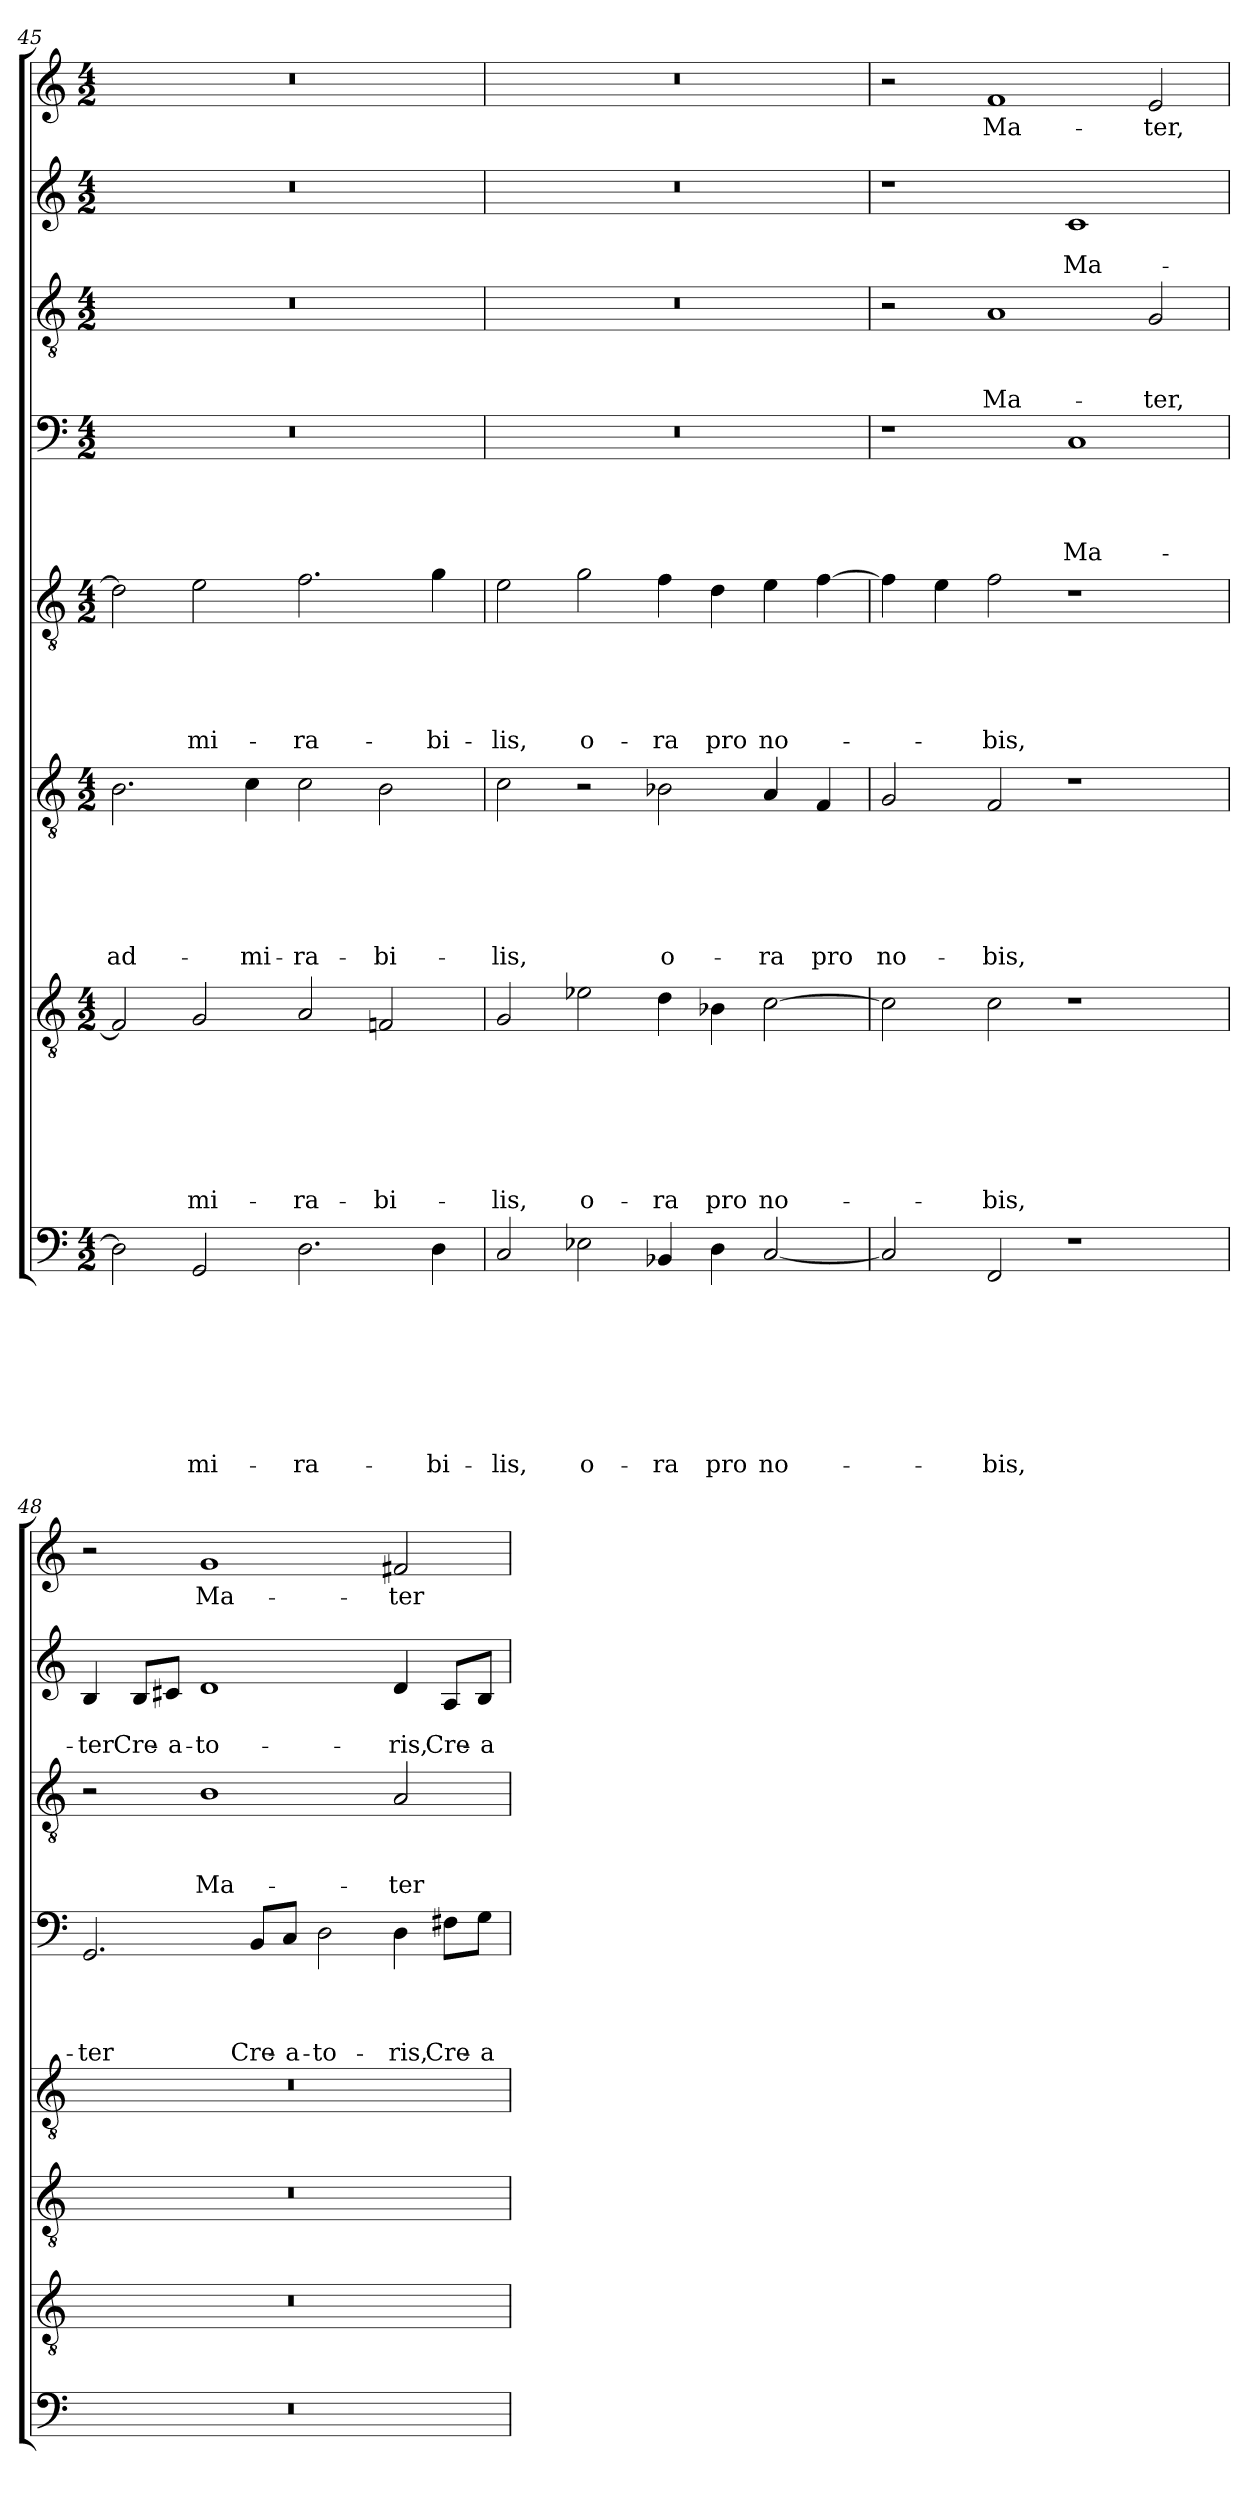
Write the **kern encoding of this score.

**kern	**text	**text	**text	**text	**text	**text	**text	**text	**kern	**text	**text	**text	**text	**text	**text	**text	**kern	**text	**text	**text	**text	**text	**text	**kern	**text	**text	**text	**text	**text	**kern	**text	**text	**text	**text	**kern	**text	**text	**text	**kern	**text	**text	**kern	**text
*part8	*part8	*part8	*part8	*part8	*part8	*part8	*part8	*part8	*part7	*part7	*part7	*part7	*part7	*part7	*part7	*part7	*part6	*part6	*part6	*part6	*part6	*part6	*part6	*part5	*part5	*part5	*part5	*part5	*part5	*part4	*part4	*part4	*part4	*part4	*part3	*part3	*part3	*part3	*part2	*part2	*part2	*part1	*part1
*staff8	*staff8	*staff8	*staff8	*staff8	*staff8	*staff8	*staff8	*staff8	*staff7	*staff7	*staff7	*staff7	*staff7	*staff7	*staff7	*staff7	*staff6	*staff6	*staff6	*staff6	*staff6	*staff6	*staff6	*staff5	*staff5	*staff5	*staff5	*staff5	*staff5	*staff4	*staff4	*staff4	*staff4	*staff4	*staff3	*staff3	*staff3	*staff3	*staff2	*staff2	*staff2	*staff1	*staff1
!!LO:LB:g=z
*clefF4	*	*	*	*	*	*	*	*	*clefGv2	*	*	*	*	*	*	*	*clefGv2	*	*	*	*	*	*	*clefGv2	*	*	*	*	*	*clefF4	*	*	*	*	*clefGv2	*	*	*	*clefG2	*	*	*clefG2	*
*k[]	*	*	*	*	*	*	*	*	*k[]	*	*	*	*	*	*	*	*k[]	*	*	*	*	*	*	*k[]	*	*	*	*	*	*k[]	*	*	*	*	*k[]	*	*	*	*k[]	*	*	*k[]	*
*a:	*	*	*	*	*	*	*	*	*a:	*	*	*	*	*	*	*	*a:	*	*	*	*	*	*	*a:	*	*	*	*	*	*a:	*	*	*	*	*a:	*	*	*	*a:	*	*	*a:	*
*M4/2	*	*	*	*	*	*	*	*	*M4/2	*	*	*	*	*	*	*	*M4/2	*	*	*	*	*	*	*M4/2	*	*	*	*	*	*M4/2	*	*	*	*	*M4/2	*	*	*	*M4/2	*	*	*M4/2	*
=45	=45	=45	=45	=45	=45	=45	=45	=45	=45	=45	=45	=45	=45	=45	=45	=45	=45	=45	=45	=45	=45	=45	=45	=45	=45	=45	=45	=45	=45	=45	=45	=45	=45	=45	=45	=45	=45	=45	=45	=45	=45	=45	=45
!	!	!	!	!	!	!	!	!	!	!	!	!	!	!	!	!	!	!	!	!	!	!	!LO:LY:b	!	!	!	!	!	!	!	!	!	!	!	!	!	!	!	!	!	!	!	!
2D\]	.	.	.	.	.	.	.	.	2F#/]	.	.	.	.	.	.	.	2.B\	.	.	.	.	.	ad-	2d\]	.	.	.	.	.	0r	.	.	.	.	0r	.	.	.	0r	.	.	0r	.
!	!	!	!	!	!	!	!	!LO:LY:b	!	!	!	!	!	!	!	!LO:LY:b	!	!	!	!	!	!	!	!	!	!	!	!	!LO:LY:b	!	!	!	!	!	!	!	!	!	!	!	!	!	!
2GG/	.	.	.	.	.	.	.	-mi-	2G/	.	.	.	.	.	.	-mi-	.	.	.	.	.	.	.	2e\	.	.	.	.	-mi-	.	.	.	.	.	.	.	.	.	.	.	.	.	.
!	!	!	!	!	!	!	!	!	!	!	!	!	!	!	!	!	!	!	!	!	!	!	!LO:LY:b	!	!	!	!	!	!	!	!	!	!	!	!	!	!	!	!	!	!	!	!
.	.	.	.	.	.	.	.	.	.	.	.	.	.	.	.	.	4c\	.	.	.	.	.	-mi-	.	.	.	.	.	.	.	.	.	.	.	.	.	.	.	.	.	.	.	.
!	!	!	!	!	!	!	!	!LO:LY:b	!	!	!	!	!	!	!	!LO:LY:b	!	!	!	!	!	!	!LO:LY:b	!	!	!	!	!	!LO:LY:b	!	!	!	!	!	!	!	!	!	!	!	!	!	!
2.D\	.	.	.	.	.	.	.	-ra-	2A/	.	.	.	.	.	.	-ra-	2c\	.	.	.	.	.	-ra-	2.f\	.	.	.	.	-ra-	.	.	.	.	.	.	.	.	.	.	.	.	.	.
!	!	!	!	!	!	!	!	!	!	!	!	!	!	!	!	!LO:LY:b	!	!	!	!	!	!	!LO:LY:b	!	!	!	!	!	!	!	!	!	!	!	!	!	!	!	!	!	!	!	!
.	.	.	.	.	.	.	.	.	2Fn/	.	.	.	.	.	.	-bi-	2B\	.	.	.	.	.	-bi-	.	.	.	.	.	.	.	.	.	.	.	.	.	.	.	.	.	.	.	.
!	!	!	!	!	!	!	!	!LO:LY:b	!	!	!	!	!	!	!	!	!	!	!	!	!	!	!	!	!	!	!	!	!LO:LY:b	!	!	!	!	!	!	!	!	!	!	!	!	!	!
4D\	.	.	.	.	.	.	.	-bi-	.	.	.	.	.	.	.	.	.	.	.	.	.	.	.	4g\	.	.	.	.	-bi-	.	.	.	.	.	.	.	.	.	.	.	.	.	.
=46	=46	=46	=46	=46	=46	=46	=46	=46	=46	=46	=46	=46	=46	=46	=46	=46	=46	=46	=46	=46	=46	=46	=46	=46	=46	=46	=46	=46	=46	=46	=46	=46	=46	=46	=46	=46	=46	=46	=46	=46	=46	=46	=46
!	!	!	!	!	!	!	!	!LO:LY:b	!	!	!	!	!	!	!	!LO:LY:b	!	!	!	!	!	!	!LO:LY:b	!	!	!	!	!	!LO:LY:b	!	!	!	!	!	!	!	!	!	!	!	!	!	!
2C/	.	.	.	.	.	.	.	-lis,	2G/	.	.	.	.	.	.	-lis,	2c\	.	.	.	.	.	-lis,	2e\	.	.	.	.	-lis,	0r	.	.	.	.	0r	.	.	.	0r	.	.	0r	.
!	!	!	!	!	!	!	!	!LO:LY:b	!	!	!	!	!	!	!	!LO:LY:b	!	!	!	!	!	!	!	!	!	!	!	!	!LO:LY:b	!	!	!	!	!	!	!	!	!	!	!	!	!	!
2E-X\	.	.	.	.	.	.	.	o-	2e-X\	.	.	.	.	.	.	o-	2r	.	.	.	.	.	.	2g\	.	.	.	.	o-	.	.	.	.	.	.	.	.	.	.	.	.	.	.
!	!	!	!	!	!	!	!	!LO:LY:b	!	!	!	!	!	!	!	!LO:LY:b	!	!	!	!	!	!	!LO:LY:b	!	!	!	!	!	!LO:LY:b	!	!	!	!	!	!	!	!	!	!	!	!	!	!
4BB-X/	.	.	.	.	.	.	.	-ra	4d\	.	.	.	.	.	.	-ra	2B-X\	.	.	.	.	.	o-	4f\	.	.	.	.	-ra	.	.	.	.	.	.	.	.	.	.	.	.	.	.
!	!	!	!	!	!	!	!	!LO:LY:b	!	!	!	!	!	!	!	!LO:LY:b	!	!	!	!	!	!	!	!	!	!	!	!	!LO:LY:b	!	!	!	!	!	!	!	!	!	!	!	!	!	!
4D\	.	.	.	.	.	.	.	pro	4B-X\	.	.	.	.	.	.	pro	.	.	.	.	.	.	.	4d\	.	.	.	.	pro	.	.	.	.	.	.	.	.	.	.	.	.	.	.
!	!	!	!	!	!	!	!	!LO:LY:b	!	!	!	!	!	!	!	!LO:LY:b	!	!	!	!	!	!	!LO:LY:b	!	!	!	!	!	!LO:LY:b	!	!	!	!	!	!	!	!	!	!	!	!	!	!
[2C/	.	.	.	.	.	.	.	no-	[2c\	.	.	.	.	.	.	no-	4A/	.	.	.	.	.	-ra	4e\	.	.	.	.	no-	.	.	.	.	.	.	.	.	.	.	.	.	.	.
!	!	!	!	!	!	!	!	!	!	!	!	!	!	!	!	!	!	!	!	!	!	!	!LO:LY:b	!	!	!	!	!	!	!	!	!	!	!	!	!	!	!	!	!	!	!	!
.	.	.	.	.	.	.	.	.	.	.	.	.	.	.	.	.	4F/	.	.	.	.	.	pro	[4f\	.	.	.	.	.	.	.	.	.	.	.	.	.	.	.	.	.	.	.
=47	=47	=47	=47	=47	=47	=47	=47	=47	=47	=47	=47	=47	=47	=47	=47	=47	=47	=47	=47	=47	=47	=47	=47	=47	=47	=47	=47	=47	=47	=47	=47	=47	=47	=47	=47	=47	=47	=47	=47	=47	=47	=47	=47
!	!	!	!	!	!	!	!	!	!	!	!	!	!	!	!	!	!	!	!	!	!	!	!LO:LY:b	!	!	!	!	!	!	!	!	!	!	!	!	!	!	!	!	!	!	!	!
2C/]	.	.	.	.	.	.	.	.	2c\]	.	.	.	.	.	.	.	2G/	.	.	.	.	.	no-	4f\]	.	.	.	.	.	1r	.	.	.	.	2r	.	.	.	1r	.	.	2r	.
.	.	.	.	.	.	.	.	.	.	.	.	.	.	.	.	.	.	.	.	.	.	.	.	4e\	.	.	.	.	.	.	.	.	.	.	.	.	.	.	.	.	.	.	.
!	!	!	!	!	!	!	!	!LO:LY:b	!	!	!	!	!	!	!	!LO:LY:b	!	!	!	!	!	!	!LO:LY:b	!	!	!	!	!	!LO:LY:b	!	!	!	!	!	!	!	!	!LO:LY:b	!	!	!	!	!LO:LY:b
2FF/	.	.	.	.	.	.	.	-bis,	2c\	.	.	.	.	.	.	-bis,	2F/	.	.	.	.	.	-bis,	2f\	.	.	.	.	-bis,	.	.	.	.	.	1A	.	.	Ma-	.	.	.	1f	Ma-
!	!	!	!	!	!	!	!	!	!	!	!	!	!	!	!	!	!	!	!	!	!	!	!	!	!	!	!	!	!	!	!	!	!	!LO:LY:b	!	!	!	!	!	!	!LO:LY:b	!	!
1r	.	.	.	.	.	.	.	.	1r	.	.	.	.	.	.	.	1r	.	.	.	.	.	.	1r	.	.	.	.	.	1C	.	.	.	Ma-	.	.	.	.	1c	.	Ma-	.	.
!	!	!	!	!	!	!	!	!	!	!	!	!	!	!	!	!	!	!	!	!	!	!	!	!	!	!	!	!	!	!	!	!	!	!	!	!	!	!LO:LY:b	!	!	!	!	!LO:LY:b
.	.	.	.	.	.	.	.	.	.	.	.	.	.	.	.	.	.	.	.	.	.	.	.	.	.	.	.	.	.	.	.	.	.	.	2G/	.	.	-ter,	.	.	.	2e/	-ter,
=48	=48	=48	=48	=48	=48	=48	=48	=48	=48	=48	=48	=48	=48	=48	=48	=48	=48	=48	=48	=48	=48	=48	=48	=48	=48	=48	=48	=48	=48	=48	=48	=48	=48	=48	=48	=48	=48	=48	=48	=48	=48	=48	=48
!	!	!	!	!	!	!	!	!	!	!	!	!	!	!	!	!	!	!	!	!	!	!	!	!	!	!	!	!	!	!	!	!	!	!LO:LY:b	!	!	!	!	!	!	!LO:LY:b	!	!
0r	.	.	.	.	.	.	.	.	0r	.	.	.	.	.	.	.	0r	.	.	.	.	.	.	0r	.	.	.	.	.	2.GG/	.	.	.	-ter	2r	.	.	.	4B/	.	-ter	2r	.
!	!	!	!	!	!	!	!	!	!	!	!	!	!	!	!	!	!	!	!	!	!	!	!	!	!	!	!	!	!	!	!	!	!	!	!	!	!	!	!	!	!LO:LY:b	!	!
.	.	.	.	.	.	.	.	.	.	.	.	.	.	.	.	.	.	.	.	.	.	.	.	.	.	.	.	.	.	.	.	.	.	.	.	.	.	.	8B/L	.	Cre-	.	.
!	!	!	!	!	!	!	!	!	!	!	!	!	!	!	!	!	!	!	!	!	!	!	!	!	!	!	!	!	!	!	!	!	!	!	!	!	!	!	!	!	!LO:LY:b	!	!
.	.	.	.	.	.	.	.	.	.	.	.	.	.	.	.	.	.	.	.	.	.	.	.	.	.	.	.	.	.	.	.	.	.	.	.	.	.	.	8c#X/J	.	-a-	.	.
!	!	!	!	!	!	!	!	!	!	!	!	!	!	!	!	!	!	!	!	!	!	!	!	!	!	!	!	!	!	!	!	!	!	!	!	!	!	!LO:LY:b	!	!	!LO:LY:b	!	!LO:LY:b
.	.	.	.	.	.	.	.	.	.	.	.	.	.	.	.	.	.	.	.	.	.	.	.	.	.	.	.	.	.	.	.	.	.	.	1B	.	.	Ma-	1d	.	-to-	1g	Ma-
!	!	!	!	!	!	!	!	!	!	!	!	!	!	!	!	!	!	!	!	!	!	!	!	!	!	!	!	!	!	!	!	!	!	!LO:LY:b	!	!	!	!	!	!	!	!	!
.	.	.	.	.	.	.	.	.	.	.	.	.	.	.	.	.	.	.	.	.	.	.	.	.	.	.	.	.	.	8BB/L	.	.	.	Cre-	.	.	.	.	.	.	.	.	.
!	!	!	!	!	!	!	!	!	!	!	!	!	!	!	!	!	!	!	!	!	!	!	!	!	!	!	!	!	!	!	!	!	!	!LO:LY:b	!	!	!	!	!	!	!	!	!
.	.	.	.	.	.	.	.	.	.	.	.	.	.	.	.	.	.	.	.	.	.	.	.	.	.	.	.	.	.	8C/J	.	.	.	-a-	.	.	.	.	.	.	.	.	.
!	!	!	!	!	!	!	!	!	!	!	!	!	!	!	!	!	!	!	!	!	!	!	!	!	!	!	!	!	!	!	!	!	!	!LO:LY:b	!	!	!	!	!	!	!	!	!
.	.	.	.	.	.	.	.	.	.	.	.	.	.	.	.	.	.	.	.	.	.	.	.	.	.	.	.	.	.	2D\	.	.	.	-to-	.	.	.	.	.	.	.	.	.
!	!	!	!	!	!	!	!	!	!	!	!	!	!	!	!	!	!	!	!	!	!	!	!	!	!	!	!	!	!	!	!	!	!	!LO:LY:b	!	!	!	!LO:LY:b	!	!	!LO:LY:b	!	!LO:LY:b
.	.	.	.	.	.	.	.	.	.	.	.	.	.	.	.	.	.	.	.	.	.	.	.	.	.	.	.	.	.	4D\	.	.	.	-ris,	2A/	.	.	-ter	4d/	.	-ris,	2f#X/	-ter
!	!	!	!	!	!	!	!	!	!	!	!	!	!	!	!	!	!	!	!	!	!	!	!	!	!	!	!	!	!	!	!	!	!	!LO:LY:b	!	!	!	!	!	!	!LO:LY:b	!	!
.	.	.	.	.	.	.	.	.	.	.	.	.	.	.	.	.	.	.	.	.	.	.	.	.	.	.	.	.	.	8F#X\L	.	.	.	Cre-	.	.	.	.	8A/L	.	Cre-	.	.
!	!	!	!	!	!	!	!	!	!	!	!	!	!	!	!	!	!	!	!	!	!	!	!	!	!	!	!	!	!	!	!	!	!	!LO:LY:b	!	!	!	!	!	!	!LO:LY:b	!	!
.	.	.	.	.	.	.	.	.	.	.	.	.	.	.	.	.	.	.	.	.	.	.	.	.	.	.	.	.	.	8G\J	.	.	.	-a-	.	.	.	.	8B/J	.	-a-	.	.
=	=	=	=	=	=	=	=	=	=	=	=	=	=	=	=	=	=	=	=	=	=	=	=	=	=	=	=	=	=	=	=	=	=	=	=	=	=	=	=	=	=	=	=
*-	*-	*-	*-	*-	*-	*-	*-	*-	*-	*-	*-	*-	*-	*-	*-	*-	*-	*-	*-	*-	*-	*-	*-	*-	*-	*-	*-	*-	*-	*-	*-	*-	*-	*-	*-	*-	*-	*-	*-	*-	*-	*-	*-
